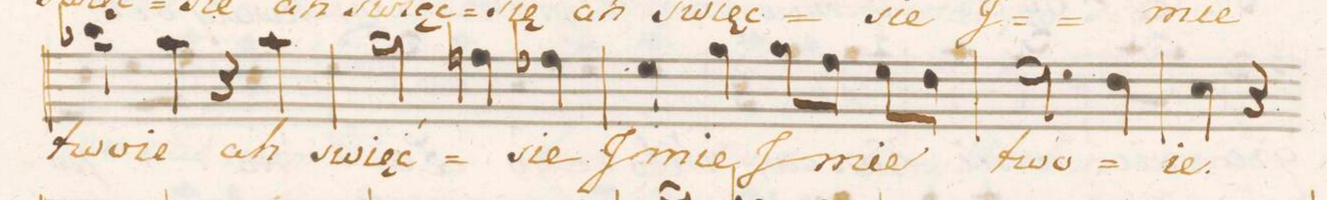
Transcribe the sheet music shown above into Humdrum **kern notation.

**kern	**text	**dynam
*I"Soprano.	*	*
*clefC1	*	*
*k[b-e-a-d-]	*	*
*met(C.)	*	*
*M4/4	*	*
4gg-X\	two-	.
4ff\	-ie	.
4r	.	.
4ff\	ah	.
=10	=10	=10
2ee-\	swięć	.
4ddn\	.	.
4dd-X\	sie	.
=11	=11	=11
4cc\	J-	.
4ee-\	-mie	.
8ee-\L	J-	.
8dd-\J	.	.
8cc\L	-mie	.
8b-\J	.	.
=12	=12	=12
2.cc\	two-	.
4b-\	.	.
=13	=13	=13
4a-\	-ie.	.
4r	.	.
*-	*-	*-
